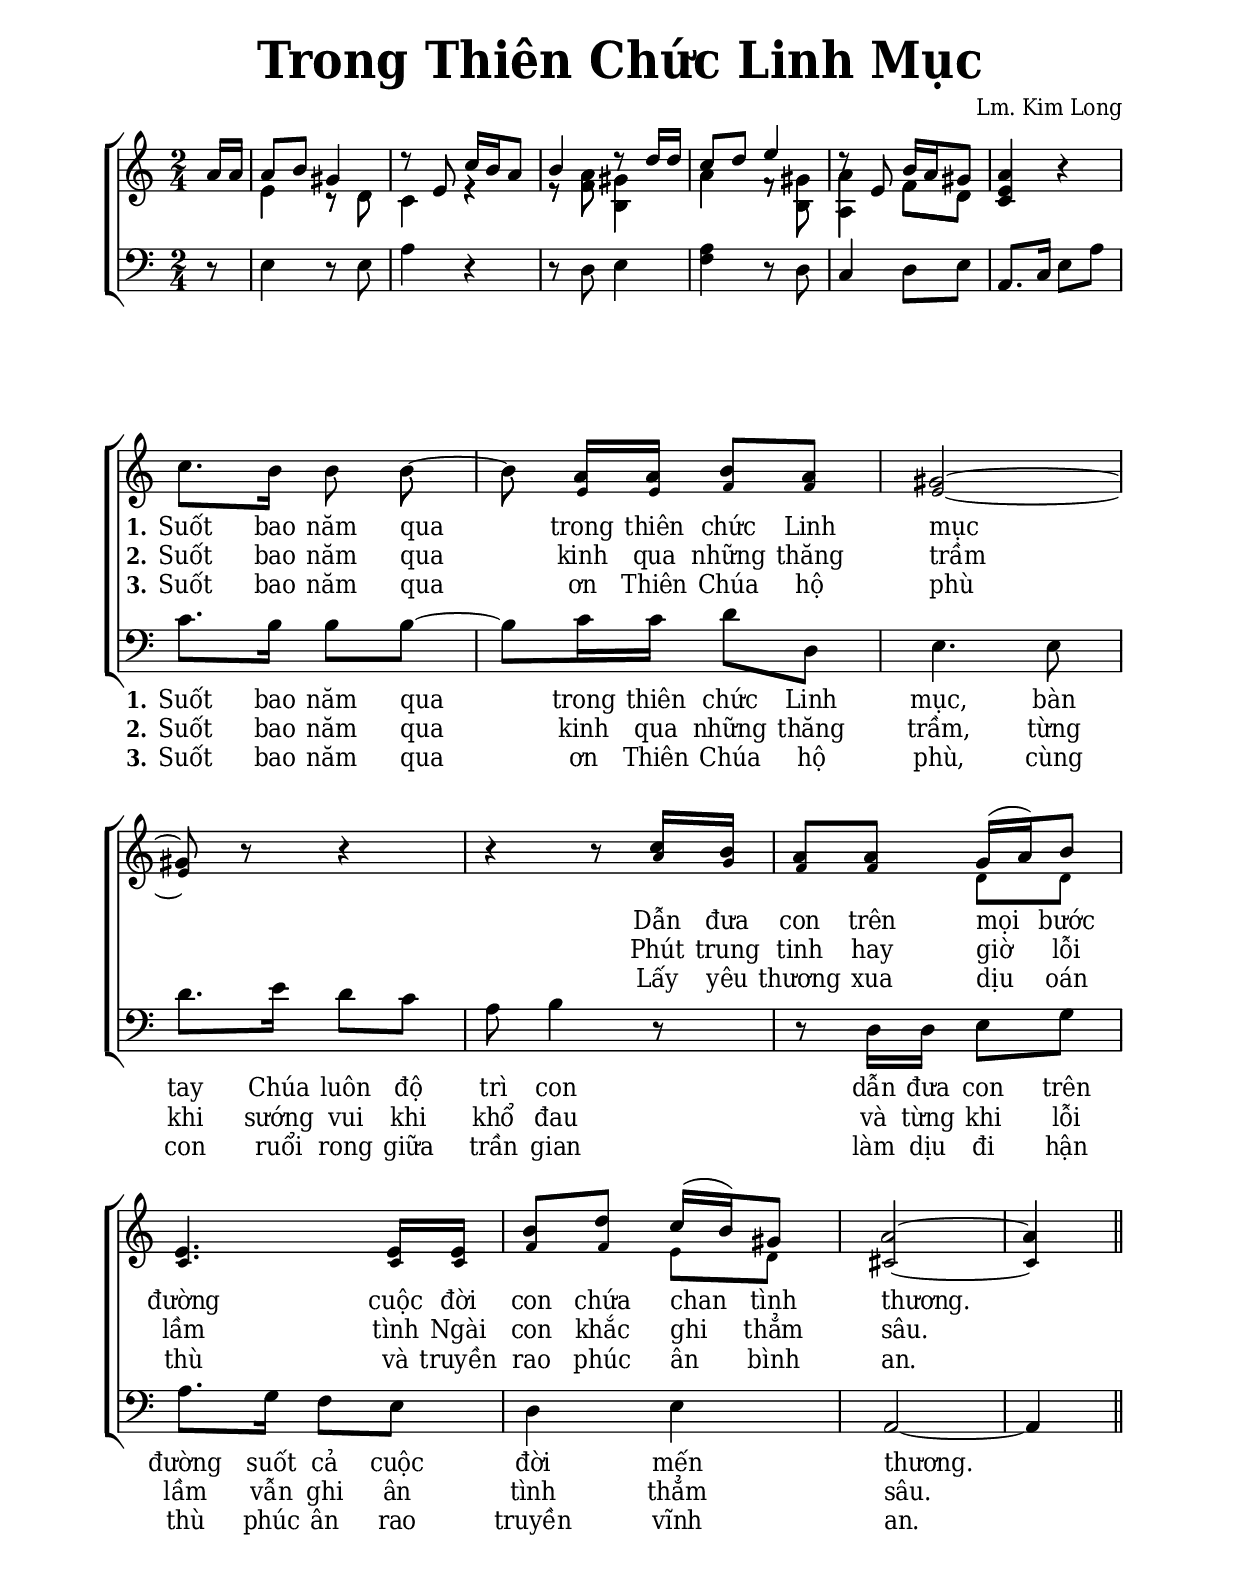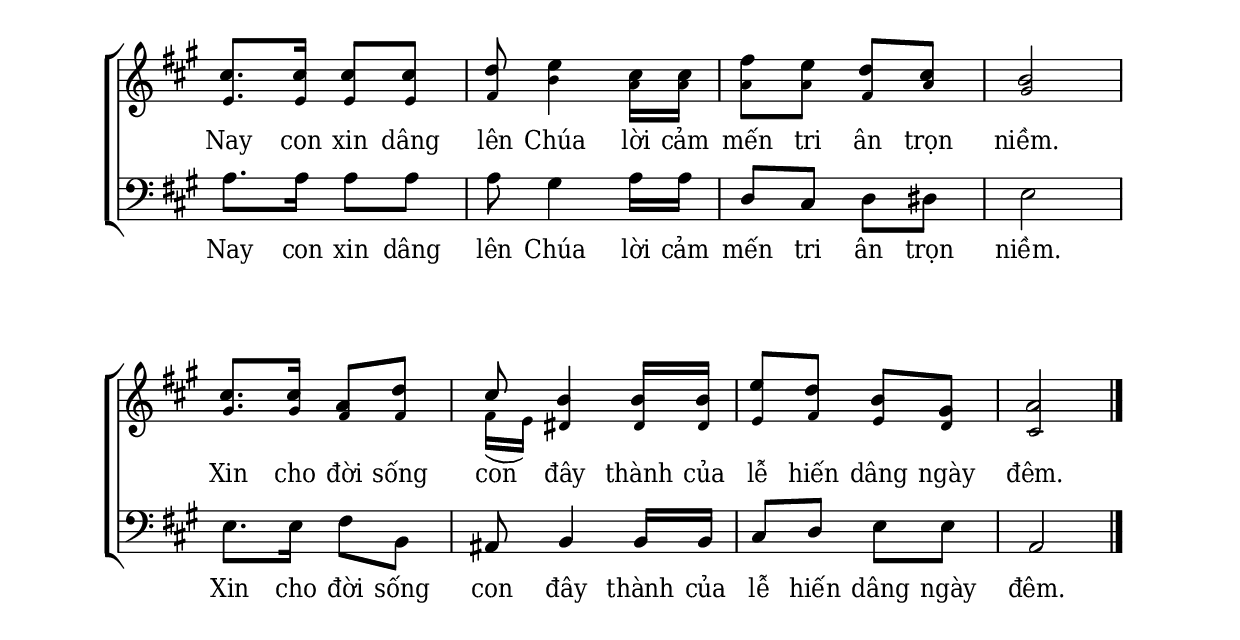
% Cài đặt chung
\version "2.22.1"
\include "english.ly"

\header {
  title = \markup { \fontsize #3 "Trong Thiên Chức Linh Mục" }
  composer = "Lm. Kim Long"
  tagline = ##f
}

% Nhạc
% Đổi kích thước nốt cho bè phụ
notBePhu =
#(define-music-function (font-size music) (number? ly:music?)
   (for-some-music
     (lambda (m)
       (if (music-is-of-type? m 'rhythmic-event)
           (begin
             (set! (ly:music-property m 'tweaks)
                   (cons `(font-size . ,font-size)
                         (ly:music-property m 'tweaks)))
             #t)
           #f))
     music)
   music)

nhacPhienKhucSop = \relative c'' {
  \partial 8 a16 a |
  <<
    {
      \voiceOne
      a8 b gs4 |
      d'8\rest e, c'16 b a8 |
      b4 d8\rest d16 d |
      c8 d e4 |
      d8\rest e, b'16 a gs8 |
    }
    \new Voice = "splitpart" {
	    \voiceTwo
      e4 c8\rest d |
      c4 e\rest |
      e8\rest <a f>8 <gs b,>4 |
      a f8\rest <gs b,>8 |
      <a a,>4 f8 d
    }
  >>
  \oneVoice
  <a' e c>4 r | \break
  
  c8. b16 b8 \once \stemDown b ~ |
  \once \stemDown b a16 a b8 a |
  gs2 ~ |
  gs8 r r4 |
  r r8 c16 b |
  a8 a g16 (a) b8 |
  e,4. e16 e |
  b'8 d c16 (b) gs8 |
  a2 ~ |
  
  \partial 4 a4 \bar "||" \break
  
  \set Staff.explicitKeySignatureVisibility = #end-of-line-invisible
  \key a \major
  cs8. cs16 cs8 cs |
  d e4 cs16 cs |
  fs8 e d cs |
  b2 |
  cs8. cs16 a8 d |
  cs b4 b16 b |
  e8 d b gs |
  a2 \bar "|."
}

nhacPhienKhucAlto = \relative c'' {
  \skip 8
  \repeat unfold 6 { \skip 2 }
  c8. b16 b8 b |
  b e,16 e f8 f |
  e2 ~ |
  e8 r r4 |
  r r8 a16 g |
  f8 f d [d] |
  c4. c16 c |
  f8 f e [d] |
  cs2 ~ |
  
  cs4 |
  
  \key a \major
  \set Staff.explicitKeySignatureVisibility = #end-of-line-invisible
  e8. e16 e8 e |
  fs b4 a16 a |
  a8 a fs a |
  gs2 |
  gs8. gs16 fs8 fs |
  fs16 (e) ds4 ds16 ds |
  e8 fs e d |
  cs2
}

nhacPhienKhucBas = \relative c {
  r8 |
  e4 r8 e |
  a4 r |
  r8 d, e4 |
  <a f>4 r8 d, |
  c4 d8 e |
  a,8. c16 e8 a |
  
  c8. b16 b8 b ~ |
  b c16 c d8 d, |
  e4. e8 |
  d'8. e16 d8 c |
  a b4 r8 |
  r d,16 d e8 g |
  a8. g16 f8 e |
  d4 e |
  a,2 ~ |
  
  a4 |
  
  \set Staff.explicitKeySignatureVisibility = #end-of-line-invisible
  \key a \major
  a'8. a16 a8 a |
  a gs4 a16 a |
  d,8 cs d ds |
  e2 |
  e8. e16 fs8 b, |
  as b4 b16 b |
  cs8 d e e |
  a,2
}

% Lời
loiPhienKhucSopMot = \lyricmode {
  \repeat unfold 20 { _ }
  \set stanza = "1."
  Suốt bao năm qua trong thiên chức Linh mục
  Dẫn đưa con trên mọi bước đường
  cuộc đời con chứa chan tình thương.
  
  Nay con xin dâng lên Chúa lời cảm mến tri ân trọn niềm.
  Xin cho đời sống con đây thành của lễ hiến dâng ngày đêm.
}

loiPhienKhucSopHai = \lyricmode {
  \repeat unfold 20 { _ }
  \set stanza = "2."
  Suốt bao năm qua kinh qua những thăng trầm
  Phút trung tinh hay giờ lỗi lầm
  tình Ngài con khắc ghi thẳm sâu.
}

loiPhienKhucSopBa = \lyricmode {
  \repeat unfold 20 { _ }
  \set stanza = "3."
  Suốt bao năm qua ơn Thiên Chúa hộ phù
  Lấy yêu thương xua dịu oán thù
  và truyền rao phúc ân bình an.
}

loiPhienKhucBasMot = \lyricmode {
  \repeat unfold 14 { _ }
  \set stanza = "1."
  Suốt bao năm qua trong thiên chức Linh mục,
  bàn tay Chúa luôn độ trì con
  dẫn đưa con trên đường suốt cả cuộc đời mến thương.
  
  Nay con xin dâng lên Chúa lời cảm mến tri ân trọn niềm.
  Xin cho đời sống con đây thành của lễ hiến dâng ngày đêm.
}

loiPhienKhucBasHai = \lyricmode {
  \repeat unfold 14 { _ }
  \set stanza = "2."
  Suốt bao năm qua kinh qua những thăng trầm,
  từng khi sướng vui khi khổ đau
  và từng khi lỗi lầm vẫn ghi ân tình thẳm sâu.
}

loiPhienKhucBasBa = \lyricmode {
  \repeat unfold 14 { _ }
  \set stanza = "3."
  Suốt bao năm qua ơn Thiên Chúa hộ phù,
  cùng con ruổi rong giữa trần gian
  làm dịu đi hận thù
  phúc ân rao truyền vĩnh an.
}

% Dàn trang
\paper {
  #(set-paper-size "a4")
  top-margin = 20\mm
  bottom-margin = 20\mm
  left-margin = 20\mm
  right-margin = 20\mm
  indent = #0
  #(define fonts
    (make-pango-font-tree
      "Deja Vu Serif Condensed"
      "Deja Vu Serif Condensed"
      "Deja Vu Serif Condensed"
      (/ 20 20)))
  print-page-number = #f
  %page-count = #2
  %systems-per-page = 5
}

TongNhip = {
  \key c \major \time 2/4
  \set Timing.beamExceptions = #'()
  \set Timing.baseMoment = #(ly:make-moment 1/4)
}

% Đổi kích thước nốt cho bè phụ
notBePhu =
#(define-music-function (font-size music) (number? ly:music?)
   (for-some-music
     (lambda (m)
       (if (music-is-of-type? m 'rhythmic-event)
           (begin
             (set! (ly:music-property m 'tweaks)
                   (cons `(font-size . ,font-size)
                         (ly:music-property m 'tweaks)))
             #t)
           #f))
     music)
   music)
\score {
  \new ChoirStaff <<
    \new Staff \with {
        \consists "Merge_rests_engraver"
        printPartCombineTexts = ##f
      }
      <<
      \new Voice \TongNhip \partCombine 
        \nhacPhienKhucSop
        \notBePhu -2 { \nhacPhienKhucAlto }
      \new NullVoice = beSop \nhacPhienKhucSop
      \new Lyrics \lyricsto beSop \loiPhienKhucSopMot
      \new Lyrics \lyricsto beSop \loiPhienKhucSopHai
      \new Lyrics \lyricsto beSop \loiPhienKhucSopBa
      >>
    \new Staff <<
        \clef "bass"
        \new Voice = beBas {
          \TongNhip \nhacPhienKhucBas
        }
      \new Lyrics \lyricsto beBas \loiPhienKhucBasMot
      \new Lyrics \lyricsto beBas \loiPhienKhucBasHai
      \new Lyrics \lyricsto beBas \loiPhienKhucBasBa
    >>
  >>
  \layout {
    \override Lyrics.LyricSpace.minimum-distance = #1
    \override Score.BarNumber.break-visibility = ##(#f #f #f)
    \override Score.SpacingSpanner.uniform-stretching = ##t
    \context {
      \Staff \RemoveEmptyStaves
      \override VerticalAxisGroup.remove-first = ##t
    }
  }
}
